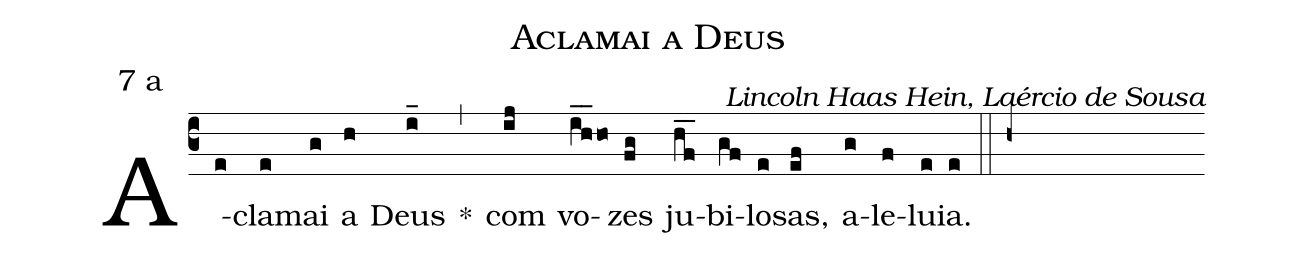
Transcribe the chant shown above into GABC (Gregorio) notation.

name: Aclamai a Deus;
mode: 7;
mode-differentia: a;
commentary: Lincoln Haas Hein, Laércio de Sousa;
%%
(c3)

A(e)cla(e)mai(g) a(h) Deus(i_) *(,) com(ij) vo(ih__ho)zes(fg) ju(hf__)bi(gf)lo(e)sas,(ef) a(g)le(f)lu(e)ia.(e)

(::h+)
